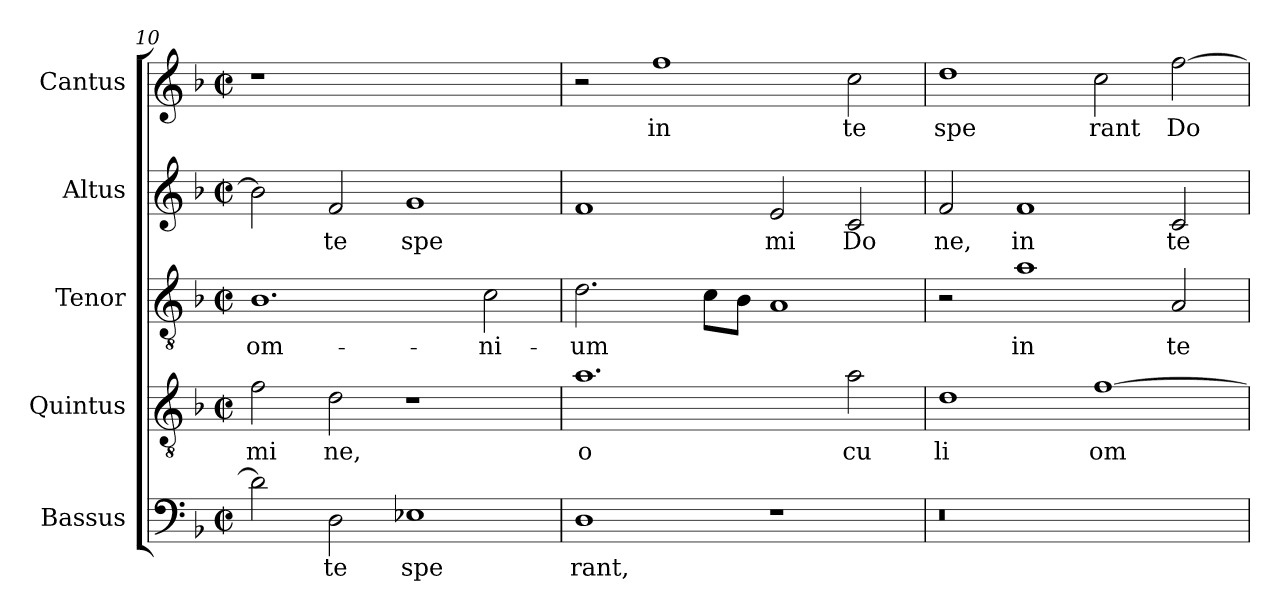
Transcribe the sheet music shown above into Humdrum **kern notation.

**kern	**text	**kern	**text	**kern	**text	**kern	**text	**kern	**text
*part5	*part5	*part4	*part4	*part3	*part3	*part2	*part2	*part1	*part1
*staff5	*staff5	*staff4	*staff4	*staff3	*staff3	*staff2	*staff2	*staff1	*staff1
*I"Bassus	*	*I"Quintus	*	*I"Tenor	*	*I"Altus	*	*I"Cantus	*
*clefF4	*	*clefGv2	*	*clefGv2	*	*clefG2	*	*clefG2	*
*k[b-]	*	*k[b-]	*	*k[b-]	*	*k[b-]	*	*k[b-]	*
*F:	*	*F:	*	*F:	*	*F:	*	*F:	*
*M2/2	*	*M2/2	*	*M2/2	*	*M2/2	*	*M2/2	*
*met(c|)	*	*met(c|)	*	*met(c|)	*	*met(c|)	*	*met(c|)	*
=10	=10	=10	=10	=10	=10	=10	=10	=10	=10
!	!LO:LY:b:cj	!	!LO:LY:b:cj	!	!LO:LY:b:cj	!	!LO:LY:b:cj	!	!
2d\]	.	2f\	mi	1.B-	om-	2b-\]	.	1r	.
!	!LO:LY:b:cj	!	!LO:LY:b:cj	!	!	!	!LO:LY:b:cj	!	!
2D\	te	2d\	ne,	.	.	2f/	te	.	.
!	!LO:LY:b:cj	!	!	!	!	!	!LO:LY:b:cj	!	!
1E-X	spe	1r	.	.	.	1g	spe	1ryy	.
!	!	!	!	!	!LO:LY:b:cj	!	!	!	!
.	.	.	.	2c\	-ni-	.	.	.	.
=11	=11	=11	=11	=11	=11	=11	=11	=11	=11
!	!LO:LY:b:cj	!	!LO:LY:b:cj	!	!LO:LY:b:cj	!	!	!	!
1D	rant,	1.a	o	2.d\	-um	1f	.	2r	.
!	!	!	!	!	!	!	!	!	!LO:LY:b:cj
.	.	.	.	.	.	.	.	1ff	in
!	!	!	!	!	!LO:LY:b:cj	!	!	!	!
.	.	.	.	8c\L	.	.	.	.	.
!	!	!	!	!	!LO:LY:b:cj	!	!	!	!
.	.	.	.	8B-\J	.	.	.	.	.
!	!	!	!	!	!LO:LY:b:cj	!	!LO:LY:b:cj	!	!
1r	.	.	.	1A	.	2e/	mi	.	.
!	!	!	!LO:LY:b:cj	!	!	!	!LO:LY:b:cj	!	!LO:LY:b:cj
.	.	2a\	cu	.	.	2c/	Do	2cc\	te
=12	=12	=12	=12	=12	=12	=12	=12	=12	=12
!	!	!	!LO:LY:b:cj	!	!	!	!LO:LY:b:cj	!	!LO:LY:b:cj
0r	.	1d	li	2r	.	2f/	ne,	1dd	spe
!	!	!	!	!	!LO:LY:b:cj	!	!LO:LY:b:cj	!	!
.	.	.	.	1a	in	1f	in	.	.
!	!	!	!LO:LY:b:cj	!	!	!	!	!	!LO:LY:b:cj
.	.	[<1f	om	.	.	.	.	2cc\	rant
!	!	!	!	!	!LO:LY:b:cj	!	!LO:LY:b:cj	!	!LO:LY:b:cj
.	.	.	.	2A/	te	2c/	te	[<2ff\	Do
=	=	=	=	=	=	=	=	=	=
*-	*-	*-	*-	*-	*-	*-	*-	*-	*-
